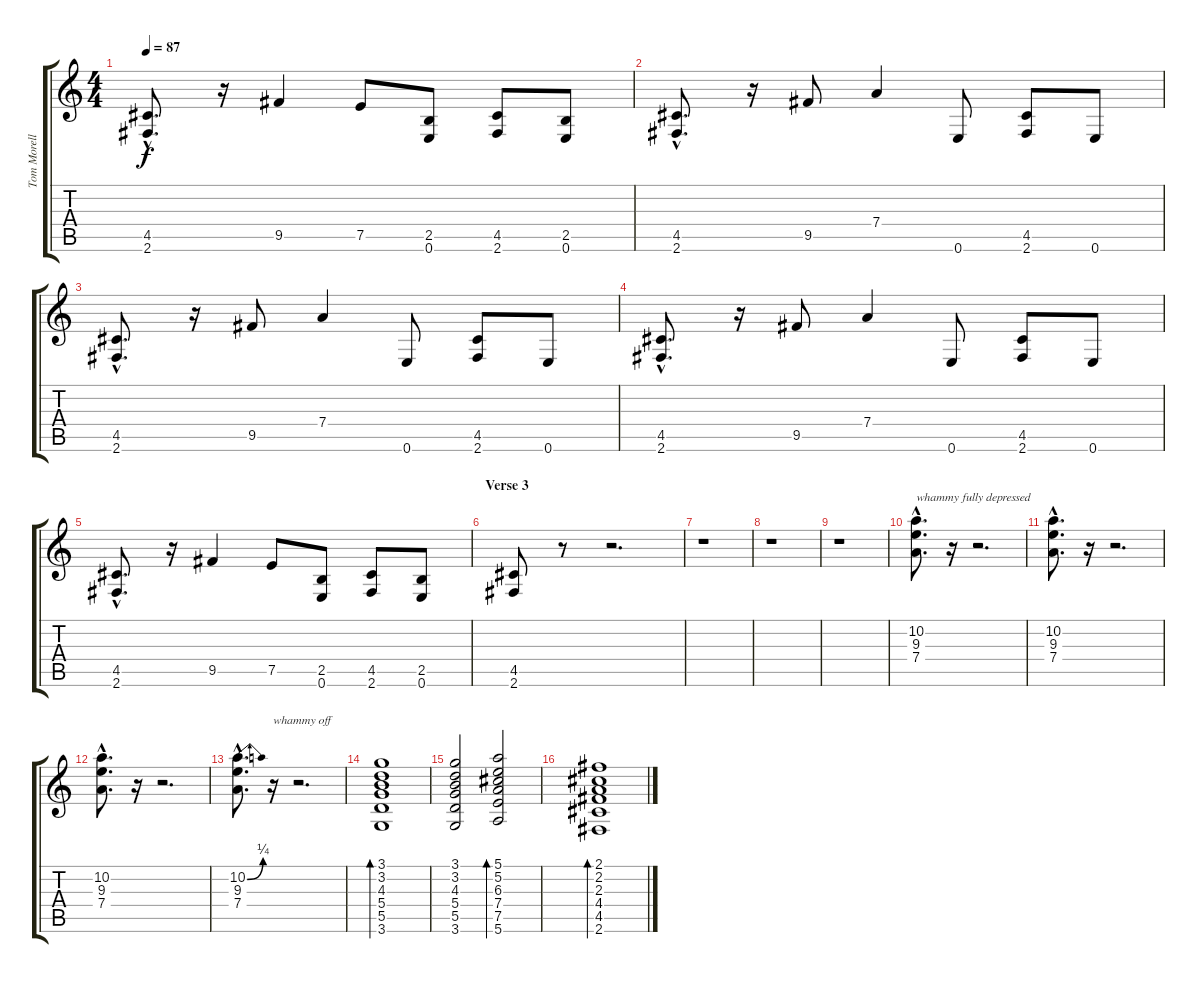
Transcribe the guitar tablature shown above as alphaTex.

\track ("Tom Morello" "Tom Morell") {instrument overdrivenguitar}
\staff {score tabs}
\tuning (E4 B3 G3 D3 A2 E2) {hide}
\ts (4 4)
\tempo 87
\clef g2
\ks c
(4.5{hac} 2.6{hac}).8{d dy f} r.16 9.5.4 7.5.8 (2.5 0.6).8 (4.5 2.6).8 (2.5 0.6).8 |
(4.5{hac} 2.6{hac}).8{d} r.16 9.5.8 7.4.4 0.6.8 (4.5 2.6).8 0.6.8 |
(4.5{hac} 2.6{hac}).8{d} r.16 9.5.8 7.4.4 0.6.8 (4.5 2.6).8 0.6.8 |
(4.5{hac} 2.6{hac}).8{d} r.16 9.5.8 7.4.4 0.6.8 (4.5 2.6).8 0.6.8 |
(4.5{hac} 2.6{hac}).8{d} r.16 9.5.4 7.5.8 (2.5 0.6).8 (4.5 2.6).8 (2.5 0.6).8 |
\section ("" "Verse 3")
(4.5 2.6).8 r.8 r.2{d} |
r.1 |
r.1 |
r.1 |
(10.2{hac} 9.3{hac} 7.4{hac}).8{d txt "whammy fully depressed"} r.16 r.2{d} |
(10.2{hac} 9.3{hac} 7.4{hac}).8{d} r.16 r.2{d} |
(10.2{hac} 9.3{hac} 7.4{hac}).8{d} r.16 r.2{d} |
(10.2{be (bend 0 0 60 1) hac} 9.3{hac} 7.4{hac}).8{d} r.16{txt "whammy off"} r.2{d} |
(3.1 3.2 4.3 5.4 5.5 3.6).1{bd 60} |
(3.1 3.2 4.3 5.4 5.5 3.6).2 (5.1 5.2 6.3 7.4 7.5 5.6).2{bd 60} |
(2.1 2.2 2.3 4.4 4.5 2.6).1{bd 60}
